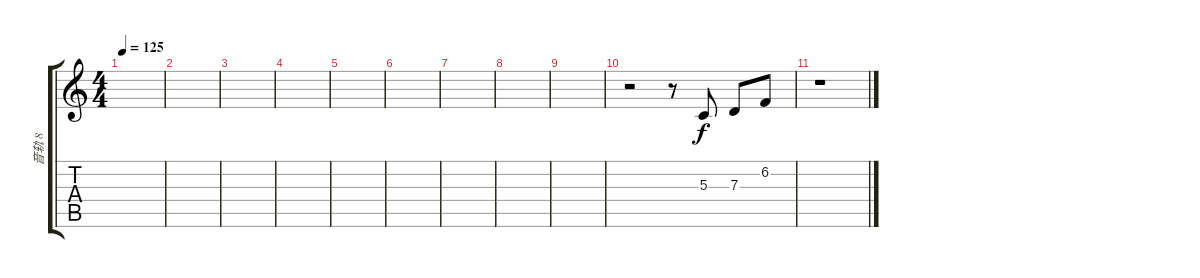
\track ("音轨 8" "音轨 8") {instrument voiceoohs}
\staff {score tabs}
\tuning (E4 B3 G3 D3 A2 E2) {hide}
\ts (4 4)
\tempo 125
\clef g2
\ks c
|
|
|
|
|
|
|
|
|
r.2 r.8 5.3.8 7.3.8 6.2.8 |
r.1
